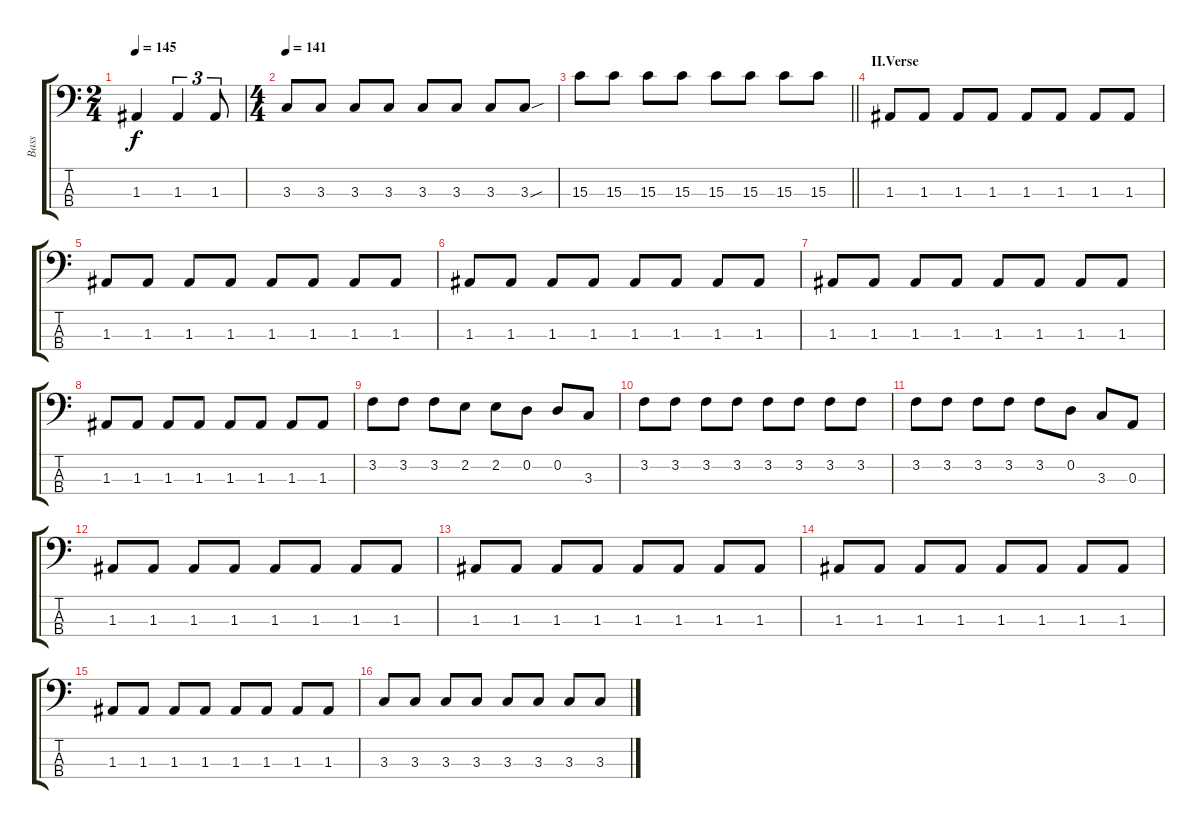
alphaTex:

\track ("Bass" "Bass") {instrument electricbasspick}
\staff {score tabs}
\tuning (G2 D2 A1 E1) {hide}
\ts (2 4)
\tempo 145
\clef f4
\ks c
1.3.4{dy f} 1.3.4{tu (3 2)} 1.3.8{tu (3 2)} |
\ts (4 4)
\tempo 141
3.3.8 3.3.8 3.3.8 3.3.8 3.3.8 3.3.8 3.3.8 3.3{sou}.8 |
\barLineRight lightlight
15.3.8 15.3.8 15.3.8 15.3.8 15.3.8 15.3.8 15.3.8 15.3.8 |
\section ("" "II.Verse")
1.3.8 1.3.8 1.3.8 1.3.8 1.3.8 1.3.8 1.3.8 1.3.8 |
1.3.8 1.3.8 1.3.8 1.3.8 1.3.8 1.3.8 1.3.8 1.3.8 |
1.3.8 1.3.8 1.3.8 1.3.8 1.3.8 1.3.8 1.3.8 1.3.8 |
1.3.8 1.3.8 1.3.8 1.3.8 1.3.8 1.3.8 1.3.8 1.3.8 |
1.3.8 1.3.8 1.3.8 1.3.8 1.3.8 1.3.8 1.3.8 1.3.8 |
3.2.8 3.2.8 3.2.8 2.2.8 2.2.8 0.2.8 0.2.8 3.3.8 |
3.2.8 3.2.8 3.2.8 3.2.8 3.2.8 3.2.8 3.2.8 3.2.8 |
3.2.8 3.2.8 3.2.8 3.2.8 3.2.8 0.2.8 3.3.8 0.3.8 |
1.3.8 1.3.8 1.3.8 1.3.8 1.3.8 1.3.8 1.3.8 1.3.8 |
1.3.8 1.3.8 1.3.8 1.3.8 1.3.8 1.3.8 1.3.8 1.3.8 |
1.3.8 1.3.8 1.3.8 1.3.8 1.3.8 1.3.8 1.3.8 1.3.8 |
1.3.8 1.3.8 1.3.8 1.3.8 1.3.8 1.3.8 1.3.8 1.3.8 |
3.3.8 3.3.8 3.3.8 3.3.8 3.3.8 3.3.8 3.3.8 3.3.8
